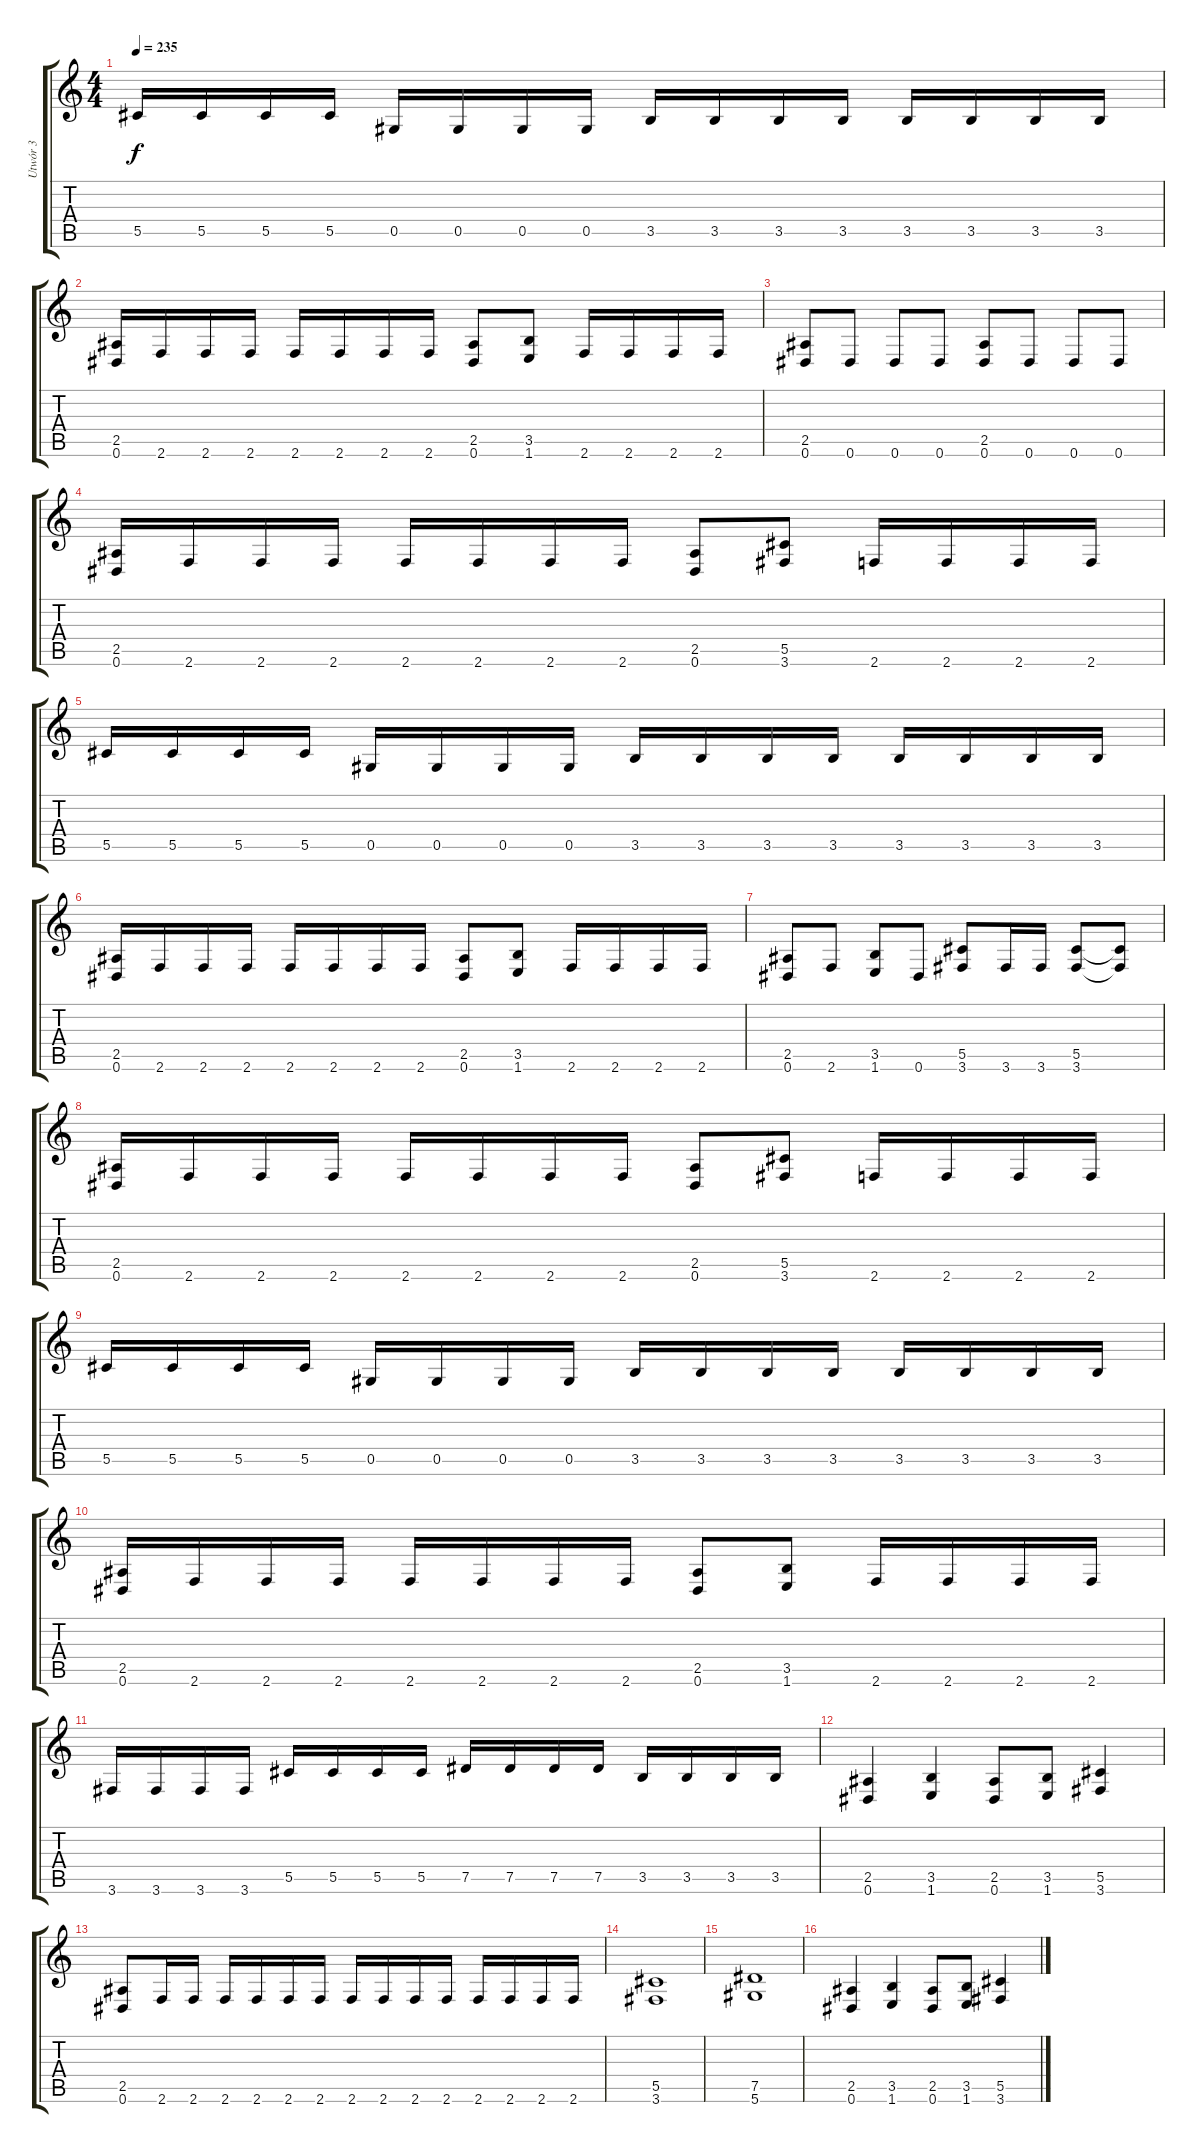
\track ("Utwór 3" "Utwór 3") {instrument overdrivenguitar}
\staff {score tabs}
\tuning (Eb4 Bb3 Gb3 Db3 Ab2 Eb2) {hide}
\ts (4 4)
\tempo 235
\clef g2
\ks c
5.5.16{dy f} 5.5.16 5.5.16 5.5.16 0.5.16 0.5.16 0.5.16 0.5.16 3.5.16 3.5.16 3.5.16 3.5.16 3.5.16 3.5.16 3.5.16 3.5.16 |
(2.5 0.6).16 2.6.16 2.6.16 2.6.16 2.6.16 2.6.16 2.6.16 2.6.16 (2.5 0.6).8 (3.5 1.6).8 2.6.16 2.6.16 2.6.16 2.6.16 |
(2.5 0.6).8 0.6.8 0.6.8 0.6.8 (2.5 0.6).8 0.6.8 0.6.8 0.6.8 |
(2.5 0.6).16 2.6.16 2.6.16 2.6.16 2.6.16 2.6.16 2.6.16 2.6.16 (2.5 0.6).8 (5.5 3.6).8 2.6.16 2.6.16 2.6.16 2.6.16 |
5.5.16 5.5.16 5.5.16 5.5.16 0.5.16 0.5.16 0.5.16 0.5.16 3.5.16 3.5.16 3.5.16 3.5.16 3.5.16 3.5.16 3.5.16 3.5.16 |
(2.5 0.6).16 2.6.16 2.6.16 2.6.16 2.6.16 2.6.16 2.6.16 2.6.16 (2.5 0.6).8 (3.5 1.6).8 2.6.16 2.6.16 2.6.16 2.6.16 |
(2.5 0.6).8 2.6.8 (3.5 1.6).8 0.6.8 (5.5 3.6).8 3.6.16 3.6.16 (5.5 3.6).8 (5.5{t} 3.6{t}).8 |
(2.5 0.6).16 2.6.16 2.6.16 2.6.16 2.6.16 2.6.16 2.6.16 2.6.16 (2.5 0.6).8 (5.5 3.6).8 2.6.16 2.6.16 2.6.16 2.6.16 |
5.5.16 5.5.16 5.5.16 5.5.16 0.5.16 0.5.16 0.5.16 0.5.16 3.5.16 3.5.16 3.5.16 3.5.16 3.5.16 3.5.16 3.5.16 3.5.16 |
(2.5 0.6).16 2.6.16 2.6.16 2.6.16 2.6.16 2.6.16 2.6.16 2.6.16 (2.5 0.6).8 (3.5 1.6).8 2.6.16 2.6.16 2.6.16 2.6.16 |
3.6.16 3.6.16 3.6.16 3.6.16 5.5.16 5.5.16 5.5.16 5.5.16 7.5.16 7.5.16 7.5.16 7.5.16 3.5.16 3.5.16 3.5.16 3.5.16 |
(2.5 0.6).4 (3.5 1.6).4 (2.5 0.6).8 (3.5 1.6).8 (5.5 3.6).4 |
(2.5 0.6).8 2.6.16 2.6.16 2.6.16 2.6.16 2.6.16 2.6.16 2.6.16 2.6.16 2.6.16 2.6.16 2.6.16 2.6.16 2.6.16 2.6.16 |
(5.5 3.6).1 |
(7.5 5.6).1 |
(2.5 0.6).4 (3.5 1.6).4 (2.5 0.6).8 (3.5 1.6).8 (5.5 3.6).4
